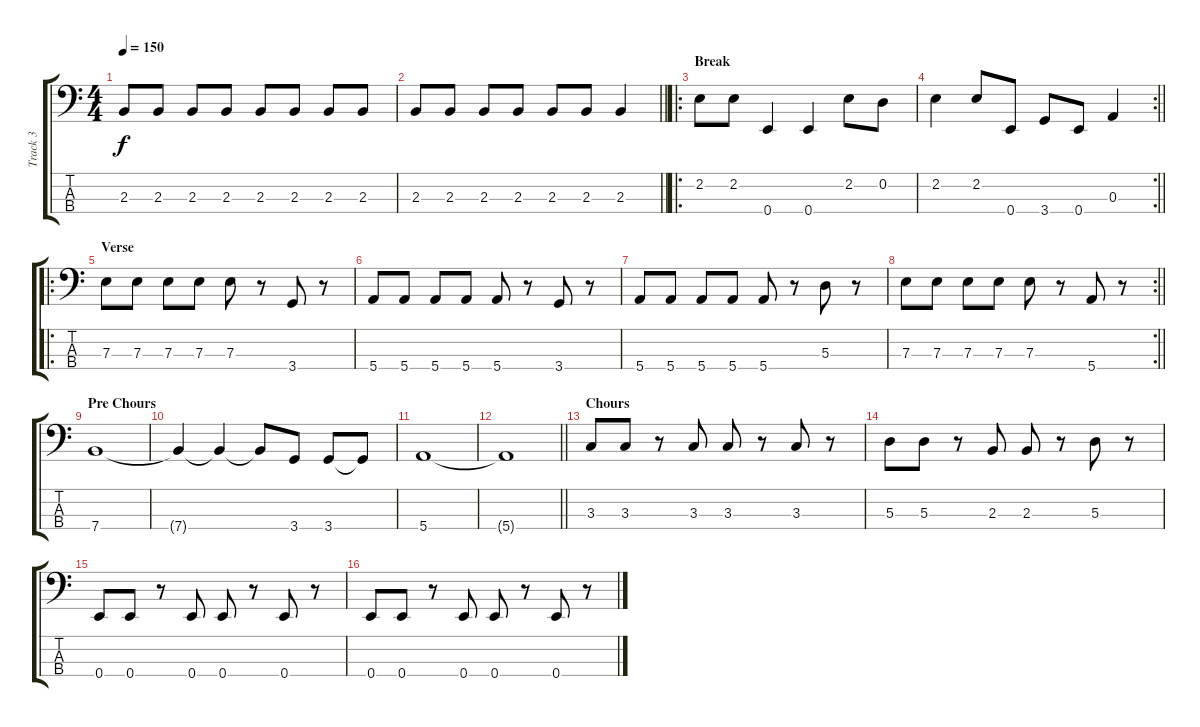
\track ("Track 3" "Track 3") {instrument electricbassfinger}
\staff {score tabs}
\tuning (G2 D2 A1 E1) {hide}
\ts (4 4)
\tempo 150
\clef f4
\ks c
2.3.8{dy f} 2.3.8 2.3.8 2.3.8 2.3.8 2.3.8 2.3.8 2.3.8 |
\barLineRight lightlight
2.3.8 2.3.8 2.3.8 2.3.8 2.3.8 2.3.8 2.3.4 |
\ro
\section ("" "Break")
2.2.8 2.2.8 0.4.4 0.4.4 2.2.8 0.2.8 |
\rc 2
\barLineRight lightlight
2.2.4 2.2.8 0.4.8 3.4.8 0.4.8 0.3.4 |
\ro
\section ("" "Verse")
7.3.8 7.3.8 7.3.8 7.3.8 7.3.8 r.8 3.4.8 r.8 |
5.4.8 5.4.8 5.4.8 5.4.8 5.4.8 r.8 3.4.8 r.8 |
5.4.8 5.4.8 5.4.8 5.4.8 5.4.8 r.8 5.3.8 r.8 |
\rc 2
\barLineRight lightlight
7.3.8 7.3.8 7.3.8 7.3.8 7.3.8 r.8 5.4.8 r.8 |
\section ("" "Pre Chours")
7.4.1 |
7.4{t}.4 7.4{t}.4 7.4{t}.8 3.4.8 3.4.8 3.4{t}.8 |
5.4.1 |
\barLineRight lightlight
5.4{t}.1 |
\section ("" "Chours")
3.3.8 3.3.8 r.8 3.3.8 3.3.8 r.8 3.3.8 r.8 |
5.3.8 5.3.8 r.8 2.3.8 2.3.8 r.8 5.3.8 r.8 |
0.4.8 0.4.8 r.8 0.4.8 0.4.8 r.8 0.4.8 r.8 |
0.4.8 0.4.8 r.8 0.4.8 0.4.8 r.8 0.4.8 r.8
